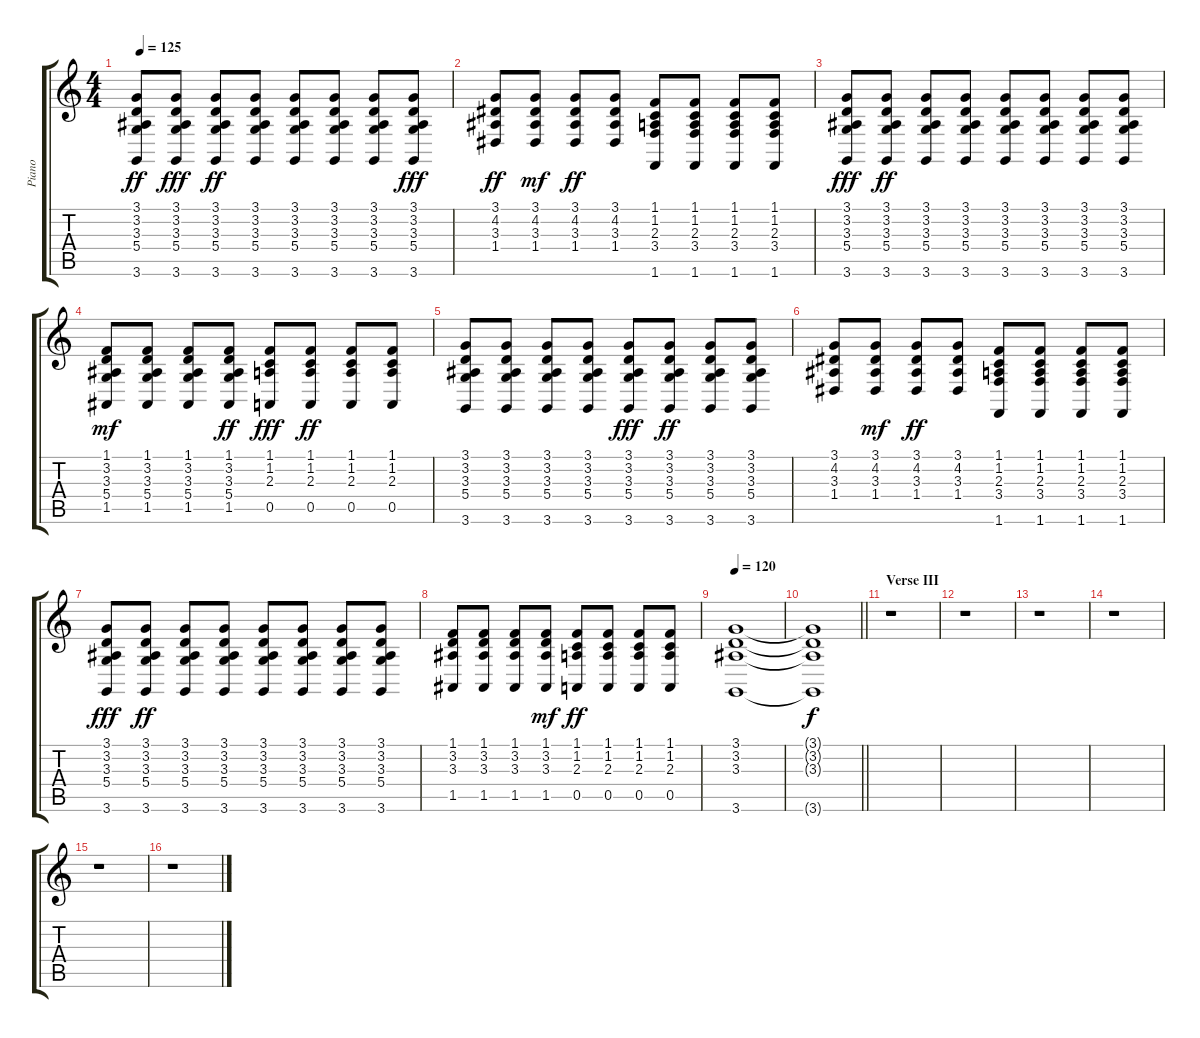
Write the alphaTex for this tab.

\track ("Piano" "Piano") {instrument acousticgrandpiano}
\staff {score tabs}
\tuning (E4 B3 G3 D3 A2 E2) {hide}
\ts (4 4)
\tempo 125
\clef g2
\ks c
(3.1 3.2 3.3 5.4 3.6).8{dy ff} (3.1 3.2 3.3 5.4 3.6).8{dy fff} (3.1 3.2 3.3 5.4 3.6).8{dy ff} (3.1 3.2 3.3 5.4 3.6).8 (3.1 3.2 3.3 5.4 3.6).8 (3.1 3.2 3.3 5.4 3.6).8 (3.1 3.2 3.3 5.4 3.6).8 (3.1 3.2 3.3 5.4 3.6).8{dy fff} |
(3.1 4.2 3.3 1.4).8{dy ff} (3.1 4.2 3.3 1.4).8{dy mf} (3.1 4.2 3.3 1.4).8{dy ff} (3.1 4.2 3.3 1.4).8 (1.1 1.2 2.3 3.4 1.6).8 (1.1 1.2 2.3 3.4 1.6).8 (1.1 1.2 2.3 3.4 1.6).8 (1.1 1.2 2.3 3.4 1.6).8 |
(3.1 3.2 3.3 5.4 3.6).8{dy fff} (3.1 3.2 3.3 5.4 3.6).8{dy ff} (3.1 3.2 3.3 5.4 3.6).8 (3.1 3.2 3.3 5.4 3.6).8 (3.1 3.2 3.3 5.4 3.6).8 (3.1 3.2 3.3 5.4 3.6).8 (3.1 3.2 3.3 5.4 3.6).8 (3.1 3.2 3.3 5.4 3.6).8 |
(1.1 3.2 3.3 5.4 1.5).8{dy mf} (1.1 3.2 3.3 5.4 1.5).8 (1.1 3.2 3.3 5.4 1.5).8 (1.1 3.2 3.3 5.4 1.5).8{dy ff} (1.1 1.2 2.3 0.5).8{dy fff} (1.1 1.2 2.3 0.5).8{dy ff} (1.1 1.2 2.3 0.5).8 (1.1 1.2 2.3 0.5).8 |
(3.1 3.2 3.3 5.4 3.6).8 (3.1 3.2 3.3 5.4 3.6).8 (3.1 3.2 3.3 5.4 3.6).8 (3.1 3.2 3.3 5.4 3.6).8 (3.1 3.2 3.3 5.4 3.6).8{dy fff} (3.1 3.2 3.3 5.4 3.6).8{dy ff} (3.1 3.2 3.3 5.4 3.6).8 (3.1 3.2 3.3 5.4 3.6).8 |
(3.1 4.2 3.3 1.4).8 (3.1 4.2 3.3 1.4).8{dy mf} (3.1 4.2 3.3 1.4).8{dy ff} (3.1 4.2 3.3 1.4).8 (1.1 1.2 2.3 3.4 1.6).8 (1.1 1.2 2.3 3.4 1.6).8 (1.1 1.2 2.3 3.4 1.6).8 (1.1 1.2 2.3 3.4 1.6).8 |
(3.1 3.2 3.3 5.4 3.6).8{dy fff} (3.1 3.2 3.3 5.4 3.6).8{dy ff} (3.1 3.2 3.3 5.4 3.6).8 (3.1 3.2 3.3 5.4 3.6).8 (3.1 3.2 3.3 5.4 3.6).8 (3.1 3.2 3.3 5.4 3.6).8 (3.1 3.2 3.3 5.4 3.6).8 (3.1 3.2 3.3 5.4 3.6).8 |
(1.1 3.2 3.3 1.5).8 (1.1 3.2 3.3 1.5).8 (1.1 3.2 3.3 1.5).8 (1.1 3.2 3.3 1.5).8{dy mf} (1.1 1.2 2.3 0.5).8{dy ff} (1.1 1.2 2.3 0.5).8 (1.1 1.2 2.3 0.5).8 (1.1 1.2 2.3 0.5).8 |
\tempo 120
(3.1 3.2 3.3 3.6).1 |
\barLineRight lightlight
(3.1{t} 3.2{t} 3.3{t} 3.6{t}).1{dy f} |
\section ("" "Verse III")
r.1 |
r.1 |
r.1 |
r.1 |
r.1 |
r.1
